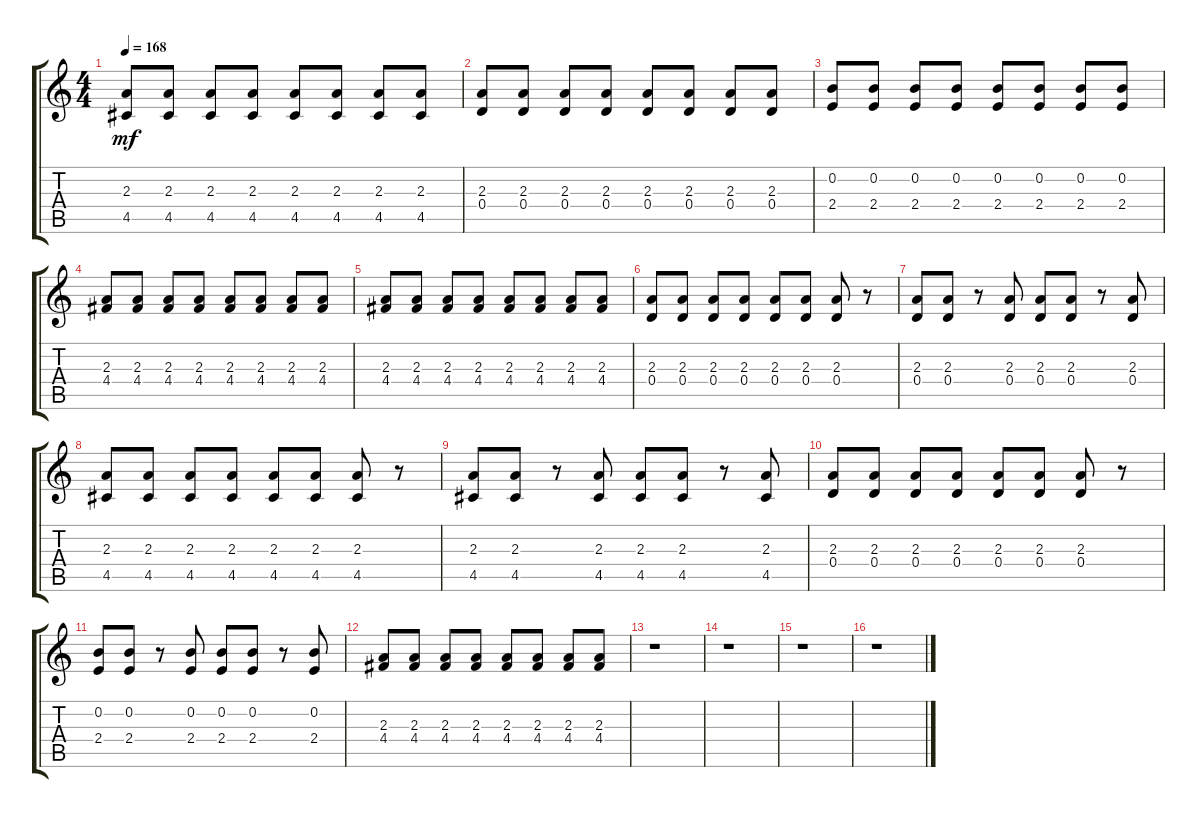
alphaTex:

\track "" {instrument electricguitarmuted}
\staff {score tabs}
\tuning (E4 B3 G3 D3 A2 E2) {hide}
\ts (4 4)
\tempo 168
\clef g2
\ks c
(2.3 4.5).8{dy mf} (2.3 4.5).8 (2.3 4.5).8 (2.3 4.5).8 (2.3 4.5).8 (2.3 4.5).8 (2.3 4.5).8 (2.3 4.5).8 |
(2.3 0.4).8 (2.3 0.4).8 (2.3 0.4).8 (2.3 0.4).8 (2.3 0.4).8 (2.3 0.4).8 (2.3 0.4).8 (2.3 0.4).8 |
(0.2 2.4).8 (0.2 2.4).8 (0.2 2.4).8 (0.2 2.4).8 (0.2 2.4).8 (0.2 2.4).8 (0.2 2.4).8 (0.2 2.4).8 |
(2.3 4.4).8 (2.3 4.4).8 (2.3 4.4).8 (2.3 4.4).8 (2.3 4.4).8 (2.3 4.4).8 (2.3 4.4).8 (2.3 4.4).8 |
(2.3 4.4).8 (2.3 4.4).8 (2.3 4.4).8 (2.3 4.4).8 (2.3 4.4).8 (2.3 4.4).8 (2.3 4.4).8 (2.3 4.4).8 |
(2.3 0.4).8 (2.3 0.4).8 (2.3 0.4).8 (2.3 0.4).8 (2.3 0.4).8 (2.3 0.4).8 (2.3 0.4).8 r.8 |
(2.3 0.4).8 (2.3 0.4).8 r.8 (2.3 0.4).8 (2.3 0.4).8 (2.3 0.4).8 r.8 (2.3 0.4).8 |
(2.3 4.5).8 (2.3 4.5).8 (2.3 4.5).8 (2.3 4.5).8 (2.3 4.5).8 (2.3 4.5).8 (2.3 4.5).8 r.8 |
(2.3 4.5).8 (2.3 4.5).8 r.8 (2.3 4.5).8 (2.3 4.5).8 (2.3 4.5).8 r.8 (2.3 4.5).8 |
(2.3 0.4).8 (2.3 0.4).8 (2.3 0.4).8 (2.3 0.4).8 (2.3 0.4).8 (2.3 0.4).8 (2.3 0.4).8 r.8 |
(0.2 2.4).8 (0.2 2.4).8 r.8 (0.2 2.4).8 (0.2 2.4).8 (0.2 2.4).8 r.8 (0.2 2.4).8 |
(2.3 4.4).8 (2.3 4.4).8 (2.3 4.4).8 (2.3 4.4).8 (2.3 4.4).8 (2.3 4.4).8 (2.3 4.4).8 (2.3 4.4).8 |
r.1 |
r.1 |
r.1 |
r.1
